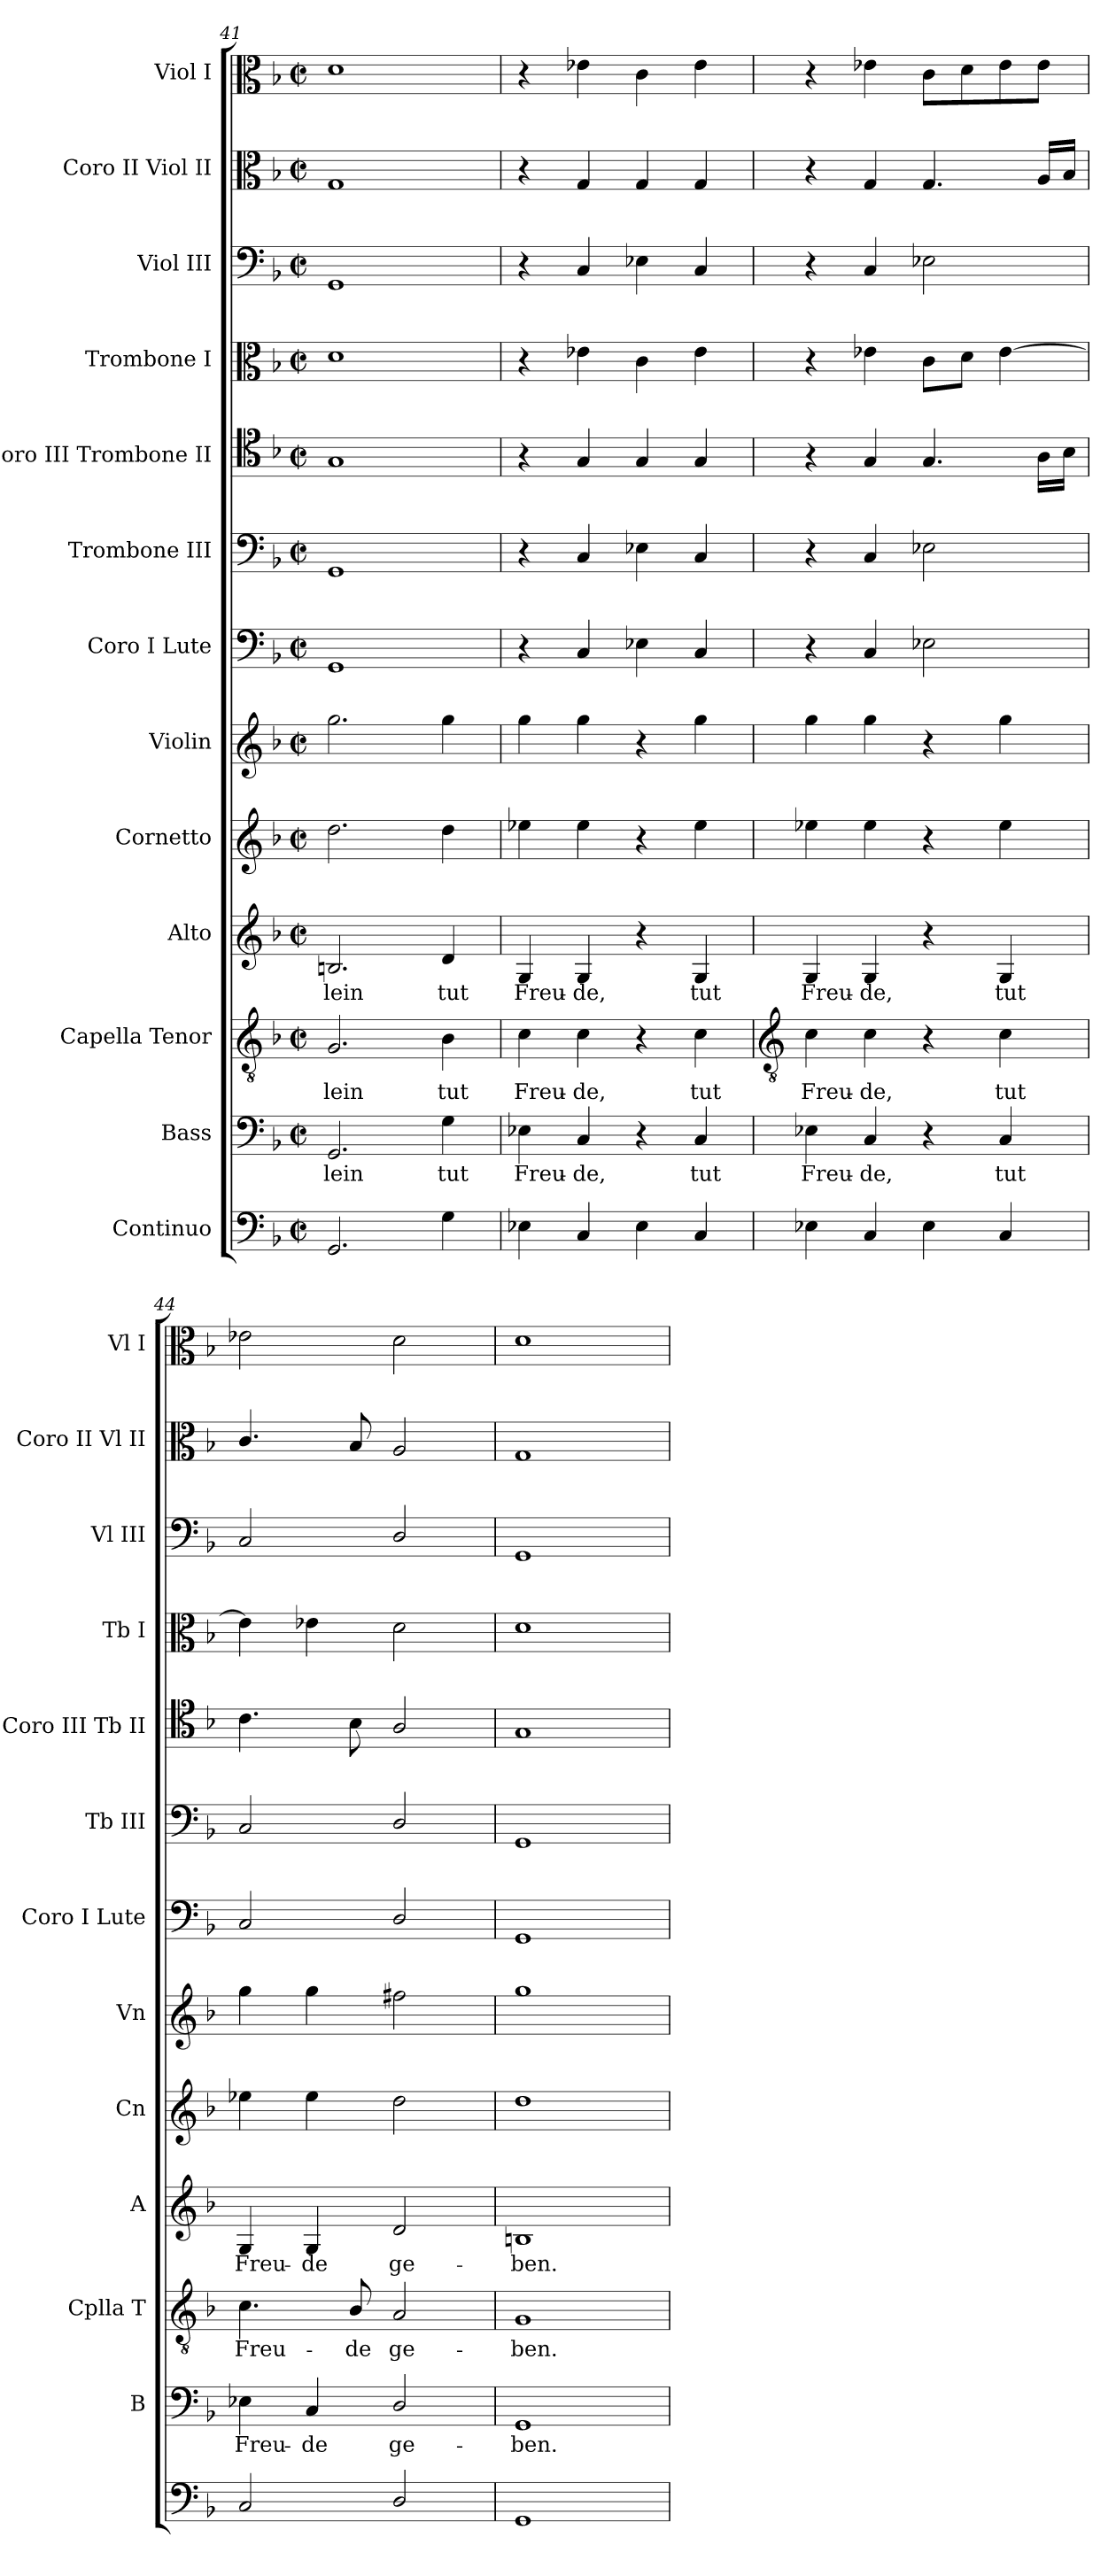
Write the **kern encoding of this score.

**kern	**kern	**text	**kern	**text	**kern	**text	**kern	**kern	**kern	**kern	**kern	**kern	**kern	**kern	**kern
*part13	*part12	*part12	*part11	*part11	*part10	*part10	*part9	*part8	*part7	*part6	*part5	*part4	*part3	*part2	*part1
*staff13	*staff12	*staff12	*staff11	*staff11	*staff10	*staff10	*staff9	*staff8	*staff7	*staff6	*staff5	*staff4	*staff3	*staff2	*staff1
*I"Continuo	*I"Bass	*	*I"Capella Tenor	*	*I"Alto	*	*I"Cornetto	*I"Violin	*I"Coro I Lute	*I"Trombone III	*I"Coro III Trombone II	*I"Trombone I	*I"Viol III	*I"Coro II Viol II	*I"Viol I
*	*I'B	*	*I'Cplla T	*	*I'A	*	*I'Cn	*I'Vn	*I'Coro I Lute	*I'Tb III	*I'Coro III Tb II	*I'Tb I	*I'Vl III	*I'Coro II Vl II	*I'Vl I
*clefF4	*clefF4	*	*clefGv2	*	*clefG2	*	*clefG2	*clefG2	*clefF4	*clefF4	*clefC4	*clefC3	*clefF4	*clefC3	*clefC3
*k[b-]	*k[b-]	*	*k[b-]	*	*k[b-]	*	*k[b-]	*k[b-]	*k[b-]	*k[b-]	*k[b-]	*k[b-]	*k[b-]	*k[b-]	*k[b-]
*F:	*F:	*	*F:	*	*F:	*	*F:	*F:	*F:	*F:	*F:	*F:	*F:	*F:	*F:
*M2/2	*M2/2	*	*M2/2	*	*M2/2	*	*M2/2	*M2/2	*M2/2	*M2/2	*M2/2	*M2/2	*M2/2	*M2/2	*M2/2
*met(c|)	*met(c|)	*	*met(c|)	*	*met(c|)	*	*met(c|)	*met(c|)	*met(c|)	*met(c|)	*met(c|)	*met(c|)	*met(c|)	*met(c|)	*met(c|)
=41	=41	=41	=41	=41	=41	=41	=41	=41	=41	=41	=41	=41	=41	=41	=41
!	!	!LO:LY:b	!	!LO:LY:b	!	!LO:LY:b	!	!	!	!	!	!	!	!	!
2.GG	2.GG	-lein	2.G	-lein	2.Bn	-lein	2.dd	2.gg	1GG	1GG	1G	1d	1GG	1G	1d
!	!	!LO:LY:b	!	!LO:LY:b	!	!LO:LY:b	!	!	!	!	!	!	!	!	!
4G	4G	tut	4B-	tut	4d	tut	4dd	4gg	.	.	.	.	.	.	.
=42	=42	=42	=42	=42	=42	=42	=42	=42	=42	=42	=42	=42	=42	=42	=42
!	!	!LO:LY:b	!	!LO:LY:b	!	!LO:LY:b	!	!	!	!	!	!	!	!	!
4E-X	4E-X	Freu-	4c	Freu-	4G	Freu-	4ee-X	4gg	4r	4r	4r	4r	4r	4r	4r
!	!	!LO:LY:b	!	!LO:LY:b	!	!LO:LY:b	!	!	!	!	!	!	!	!	!
4C	4C	-de,	4c	-de,	4G	-de,	4ee-	4gg	4C	4C	4G	4e-X	4C	4G	4e-X
4E-	4r	.	4r	.	4r	.	4r	4r	4E-X	4E-X	4G	4c	4E-X	4G	4c
!	!	!LO:LY:b	!	!LO:LY:b	!	!LO:LY:b	!	!	!	!	!	!	!	!	!
4C	4C	tut	4c	tut	4G	tut	4ee-	4gg	4C	4C	4G	4e-	4C	4G	4e-
!!LO:LB:g=z
=43	=43	=43	=43	=43	=43	=43	=43	=43	=43	=43	=43	=43	=43	=43	=43
*	*	*	*clefGv2	*	*	*	*	*	*	*	*	*	*	*	*
!	!	!LO:LY:b	!	!LO:LY:b	!	!LO:LY:b	!	!	!	!	!	!	!	!	!
4E-X	4E-X	Freu-	4c	Freu-	4G	Freu-	4ee-X	4gg	4r	4r	4r	4r	4r	4r	4r
!	!	!LO:LY:b	!	!LO:LY:b	!	!LO:LY:b	!	!	!	!	!	!	!	!	!
4C	4C	-de,	4c	-de,	4G	-de,	4ee-	4gg	4C	4C	4G	4e-X	4C	4G	4e-X
4E-	4r	.	4r	.	4r	.	4r	4r	2E-X	2E-X	4.G	8cL	2E-X	4.G	8cL
.	.	.	.	.	.	.	.	.	.	.	.	8dJ	.	.	8d
!	!	!LO:LY:b	!	!LO:LY:b	!	!LO:LY:b	!	!	!	!	!	!	!	!	!
4C	4C	tut	4c	tut	4G	tut	4ee-	4gg	.	.	.	[4e-	.	.	8e-
.	.	.	.	.	.	.	.	.	.	.	16ALL	.	.	16ALL	8e-J
.	.	.	.	.	.	.	.	.	.	.	16B-JJ	.	.	16B-JJ	.
=44	=44	=44	=44	=44	=44	=44	=44	=44	=44	=44	=44	=44	=44	=44	=44
!	!	!LO:LY:b	!	!LO:LY:b	!	!LO:LY:b	!	!	!	!	!	!	!	!	!
2C	4E-X	Freu-	4.c	Freu-	4G	Freu-	4ee-X	4gg	2C	2C	4.c	4e-]	2C	4.c/	2e-X
!	!	!LO:LY:b	!	!	!	!LO:LY:b	!	!	!	!	!	!	!	!	!
.	4C	-de	.	.	4G	-de	4ee-	4gg	.	.	.	4e-	.	.	.
!	!	!	!	!LO:LY:b	!	!	!	!	!	!	!	!	!	!	!
.	.	.	8B-/	-de	.	.	.	.	.	.	8B-	.	.	8B-	.
!	!	!LO:LY:b	!	!LO:LY:b	!	!LO:LY:b	!	!	!	!	!	!	!	!	!
2D/	2D/	ge-	2A	ge-	2d	ge-	2dd	2ff#X	2D/	2D/	2A/	2d	2D/	2A	2d
=45	=45	=45	=45	=45	=45	=45	=45	=45	=45	=45	=45	=45	=45	=45	=45
!	!	!LO:LY:b	!	!LO:LY:b	!	!LO:LY:b	!	!	!	!	!	!	!	!	!
1GG	1GG	-ben.	1G	-ben.	1Bn	-ben.	1dd	1gg	1GG	1GG	1G	1d	1GG	1G	1d
=	=	=	=	=	=	=	=	=	=	=	=	=	=	=	=
*-	*-	*-	*-	*-	*-	*-	*-	*-	*-	*-	*-	*-	*-	*-	*-
